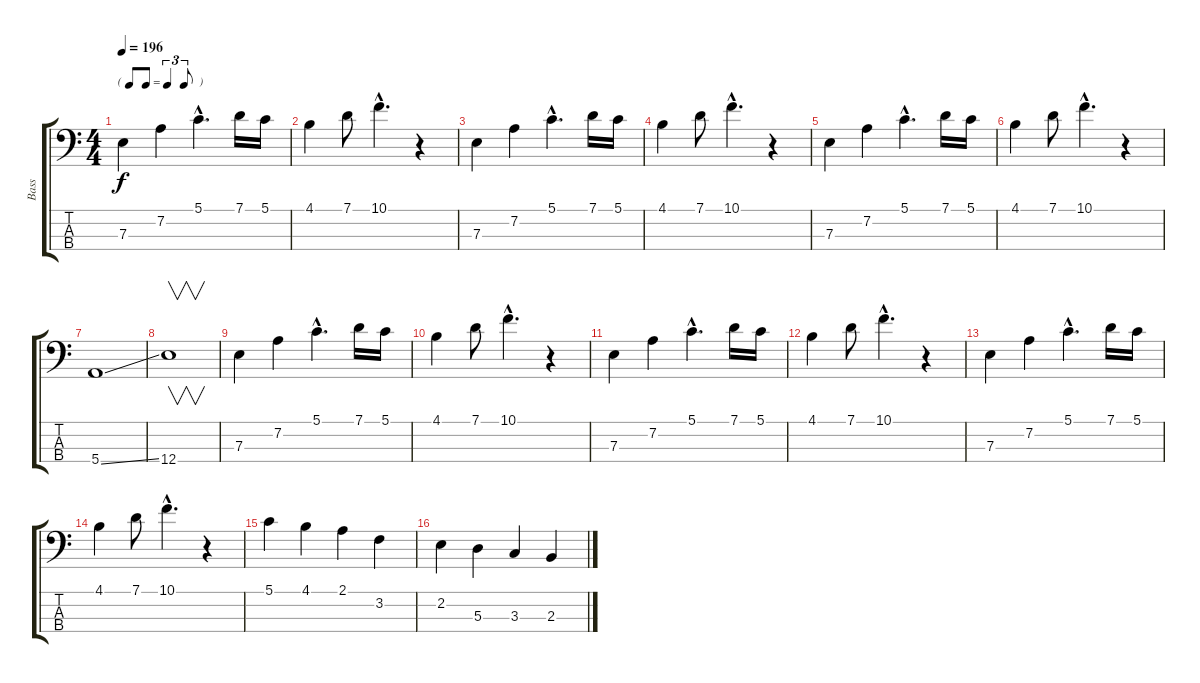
\track ("Bass" "Bass") {instrument acousticbass}
\staff {score tabs}
\tuning (G2 D2 A1 E1) {hide}
\ts (4 4)
\tf triplet8th
\tempo 196
\clef f4
\ks c
7.3.4{dy f instrument acousticbass} 7.2.4 5.1{hac}.4{d} 7.1.16 5.1.16 |
4.1.4 7.1.8 10.1{hac}.4{d} r.4 |
7.3.4 7.2.4 5.1{hac}.4{d} 7.1.16 5.1.16 |
4.1.4 7.1.8 10.1{hac}.4{d} r.4 |
7.3.4 7.2.4 5.1{hac}.4{d} 7.1.16 5.1.16 |
4.1.4 7.1.8 10.1{hac}.4{d} r.4 |
5.4{ss}.1 |
12.4.1{v} |
7.3.4 7.2.4 5.1{hac}.4{d} 7.1.16 5.1.16 |
4.1.4 7.1.8 10.1{hac}.4{d} r.4 |
7.3.4 7.2.4 5.1{hac}.4{d} 7.1.16 5.1.16 |
4.1.4 7.1.8 10.1{hac}.4{d} r.4 |
7.3.4 7.2.4 5.1{hac}.4{d} 7.1.16 5.1.16 |
4.1.4 7.1.8 10.1{hac}.4{d} r.4 |
5.1.4 4.1.4 2.1.4 3.2.4 |
2.2.4 5.3.4 3.3.4 2.3.4
